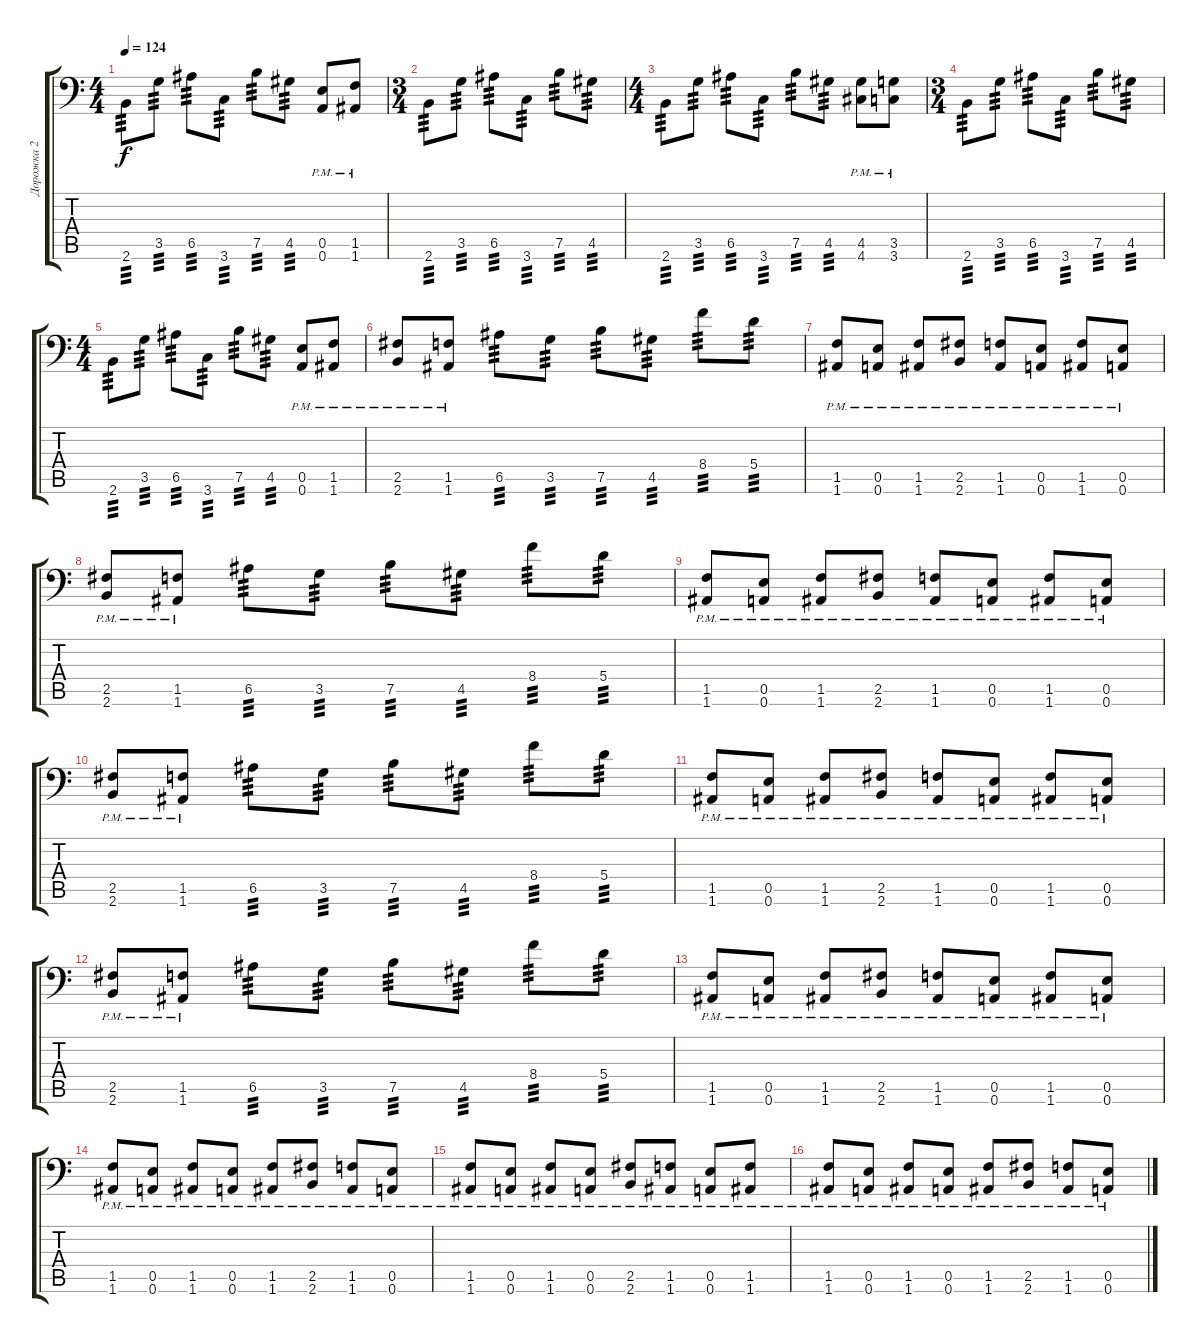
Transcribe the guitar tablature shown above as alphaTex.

\track ("Дорожка 2" "Дорожка 2") {instrument distortionguitar}
\staff {score tabs}
\tuning (B3 Gb3 D3 A2 E2 A1) {hide}
\ts (4 4)
\tempo 124
\clef f4
\ks c
2.6.8{tp 3 dy f} 3.5.8{tp 3} 6.5.8{tp 3} 3.6.8{tp 3} 7.5.8{tp 3} 4.5.8{tp 3} (0.5{pm} 0.6{pm}).8 (1.5{pm} 1.6{pm}).8 |
\ts (3 4)
2.6.8{tp 3} 3.5.8{tp 3} 6.5.8{tp 3} 3.6.8{tp 3} 7.5.8{tp 3} 4.5.8{tp 3} |
\ts (4 4)
2.6.8{tp 3} 3.5.8{tp 3} 6.5.8{tp 3} 3.6.8{tp 3} 7.5.8{tp 3} 4.5.8{tp 3} (4.5{pm} 4.6{pm}).8 (3.5{pm} 3.6{pm}).8 |
\ts (3 4)
2.6.8{tp 3} 3.5.8{tp 3} 6.5.8{tp 3} 3.6.8{tp 3} 7.5.8{tp 3} 4.5.8{tp 3} |
\ts (4 4)
2.6.8{tp 3} 3.5.8{tp 3} 6.5.8{tp 3} 3.6.8{tp 3} 7.5.8{tp 3} 4.5.8{tp 3} (0.5{pm} 0.6{pm}).8 (1.5{pm} 1.6{pm}).8 |
(2.5{pm} 2.6{pm}).8 (1.5{pm} 1.6{pm}).8 6.5.8{tp 3} 3.5.8{tp 3} 7.5.8{tp 3} 4.5.8{tp 3} 8.4.8{tp 3} 5.4.8{tp 3} |
(1.5{pm} 1.6{pm}).8 (0.5{pm} 0.6{pm}).8 (1.5{pm} 1.6{pm}).8 (2.5{pm} 2.6{pm}).8 (1.5{pm} 1.6{pm}).8 (0.5{pm} 0.6{pm}).8 (1.5{pm} 1.6{pm}).8 (0.5{pm} 0.6{pm}).8 |
(2.5{pm} 2.6{pm}).8 (1.5{pm} 1.6{pm}).8 6.5.8{tp 3} 3.5.8{tp 3} 7.5.8{tp 3} 4.5.8{tp 3} 8.4.8{tp 3} 5.4.8{tp 3} |
(1.5{pm} 1.6{pm}).8 (0.5{pm} 0.6{pm}).8 (1.5{pm} 1.6{pm}).8 (2.5{pm} 2.6{pm}).8 (1.5{pm} 1.6{pm}).8 (0.5{pm} 0.6{pm}).8 (1.5{pm} 1.6{pm}).8 (0.5{pm} 0.6{pm}).8 |
(2.5{pm} 2.6{pm}).8 (1.5{pm} 1.6{pm}).8 6.5.8{tp 3} 3.5.8{tp 3} 7.5.8{tp 3} 4.5.8{tp 3} 8.4.8{tp 3} 5.4.8{tp 3} |
(1.5{pm} 1.6{pm}).8 (0.5{pm} 0.6{pm}).8 (1.5{pm} 1.6{pm}).8 (2.5{pm} 2.6{pm}).8 (1.5{pm} 1.6{pm}).8 (0.5{pm} 0.6{pm}).8 (1.5{pm} 1.6{pm}).8 (0.5{pm} 0.6{pm}).8 |
(2.5{pm} 2.6{pm}).8 (1.5{pm} 1.6{pm}).8 6.5.8{tp 3} 3.5.8{tp 3} 7.5.8{tp 3} 4.5.8{tp 3} 8.4.8{tp 3} 5.4.8{tp 3} |
(1.5{pm} 1.6{pm}).8 (0.5{pm} 0.6{pm}).8 (1.5{pm} 1.6{pm}).8 (2.5{pm} 2.6{pm}).8 (1.5{pm} 1.6{pm}).8 (0.5{pm} 0.6{pm}).8 (1.5{pm} 1.6{pm}).8 (0.5{pm} 0.6{pm}).8 |
(1.5{pm} 1.6{pm}).8 (0.5{pm} 0.6{pm}).8 (1.5{pm} 1.6{pm}).8 (0.5{pm} 0.6{pm}).8 (1.5{pm} 1.6{pm}).8 (2.5{pm} 2.6{pm}).8 (1.5{pm} 1.6{pm}).8 (0.5{pm} 0.6{pm}).8 |
(1.5{pm} 1.6{pm}).8 (0.5{pm} 0.6{pm}).8 (1.5{pm} 1.6{pm}).8 (0.5{pm} 0.6{pm}).8 (2.5{pm} 2.6{pm}).8 (1.5{pm} 1.6{pm}).8 (0.5{pm} 0.6{pm}).8 (1.5{pm} 1.6{pm}).8 |
(1.5{pm} 1.6{pm}).8 (0.5{pm} 0.6{pm}).8 (1.5{pm} 1.6{pm}).8 (0.5{pm} 0.6{pm}).8 (1.5{pm} 1.6{pm}).8 (2.5{pm} 2.6{pm}).8 (1.5{pm} 1.6{pm}).8 (0.5{pm} 0.6{pm}).8
